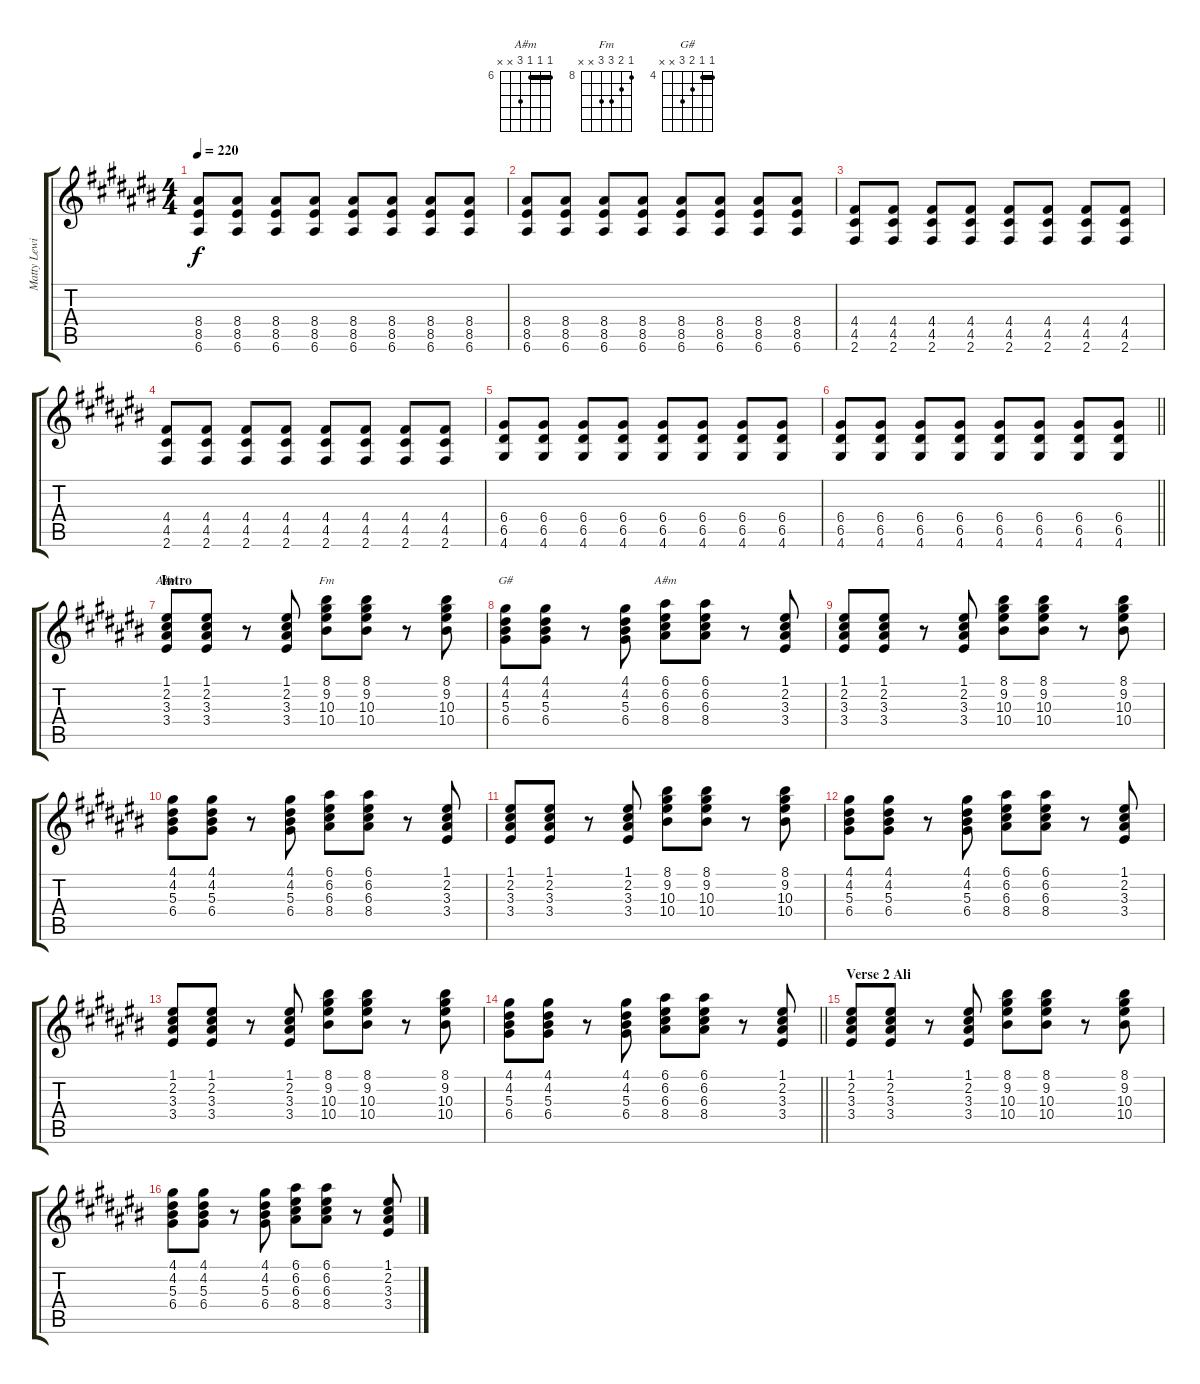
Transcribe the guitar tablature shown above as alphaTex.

\track ("Matty Lewis" "Matty Lewi") {instrument distortionguitar}
\staff {score tabs}
\tuning (E4 B3 G3 D3 A2 E2) {hide}
\chord ("A#m" 1 2 3 3 x x)
\chord ("Fm" 8 9 10 10 x x) {firstfret 8}
\chord ("G#" 4 4 5 6 x x) {firstfret 4 barre 4}
\chord ("A#m" 6 6 6 8 x x) {firstfret 6 barre 6}
\ts (4 4)
\tempo 220
\clef g2
\ks a#minor
(8.4 8.5 6.6).8{dy f} (8.4 8.5 6.6).8 (8.4 8.5 6.6).8 (8.4 8.5 6.6).8 (8.4 8.5 6.6).8 (8.4 8.5 6.6).8 (8.4 8.5 6.6).8 (8.4 8.5 6.6).8 |
(8.4 8.5 6.6).8 (8.4 8.5 6.6).8 (8.4 8.5 6.6).8 (8.4 8.5 6.6).8 (8.4 8.5 6.6).8 (8.4 8.5 6.6).8 (8.4 8.5 6.6).8 (8.4 8.5 6.6).8 |
(4.4 4.5 2.6).8 (4.4 4.5 2.6).8 (4.4 4.5 2.6).8 (4.4 4.5 2.6).8 (4.4 4.5 2.6).8 (4.4 4.5 2.6).8 (4.4 4.5 2.6).8 (4.4 4.5 2.6).8 |
(4.4 4.5 2.6).8 (4.4 4.5 2.6).8 (4.4 4.5 2.6).8 (4.4 4.5 2.6).8 (4.4 4.5 2.6).8 (4.4 4.5 2.6).8 (4.4 4.5 2.6).8 (4.4 4.5 2.6).8 |
(6.4 6.5 4.6).8 (6.4 6.5 4.6).8 (6.4 6.5 4.6).8 (6.4 6.5 4.6).8 (6.4 6.5 4.6).8 (6.4 6.5 4.6).8 (6.4 6.5 4.6).8 (6.4 6.5 4.6).8 |
\barLineRight lightlight
(6.4 6.5 4.6).8 (6.4 6.5 4.6).8 (6.4 6.5 4.6).8 (6.4 6.5 4.6).8 (6.4 6.5 4.6).8 (6.4 6.5 4.6).8 (6.4 6.5 4.6).8 (6.4 6.5 4.6).8 |
\section ("" "Intro")
(1.1 2.2 3.3 3.4).8{ch "A#m"} (1.1 2.2 3.3 3.4).8 r.8 (1.1 2.2 3.3 3.4).8 (8.1 9.2 10.3 10.4).8{ch "Fm"} (8.1 9.2 10.3 10.4).8 r.8 (8.1 9.2 10.3 10.4).8 |
(4.1 4.2 5.3 6.4).8{ch "G#"} (4.1 4.2 5.3 6.4).8 r.8 (4.1 4.2 5.3 6.4).8 (6.1 6.2 6.3 8.4).8{ch "A#m"} (6.1 6.2 6.3 8.4).8 r.8 (1.1 2.2 3.3 3.4).8 |
(1.1 2.2 3.3 3.4).8 (1.1 2.2 3.3 3.4).8 r.8 (1.1 2.2 3.3 3.4).8 (8.1 9.2 10.3 10.4).8 (8.1 9.2 10.3 10.4).8 r.8 (8.1 9.2 10.3 10.4).8 |
(4.1 4.2 5.3 6.4).8 (4.1 4.2 5.3 6.4).8 r.8 (4.1 4.2 5.3 6.4).8 (6.1 6.2 6.3 8.4).8 (6.1 6.2 6.3 8.4).8 r.8 (1.1 2.2 3.3 3.4).8 |
(1.1 2.2 3.3 3.4).8 (1.1 2.2 3.3 3.4).8 r.8 (1.1 2.2 3.3 3.4).8 (8.1 9.2 10.3 10.4).8 (8.1 9.2 10.3 10.4).8 r.8 (8.1 9.2 10.3 10.4).8 |
(4.1 4.2 5.3 6.4).8 (4.1 4.2 5.3 6.4).8 r.8 (4.1 4.2 5.3 6.4).8 (6.1 6.2 6.3 8.4).8 (6.1 6.2 6.3 8.4).8 r.8 (1.1 2.2 3.3 3.4).8 |
(1.1 2.2 3.3 3.4).8 (1.1 2.2 3.3 3.4).8 r.8 (1.1 2.2 3.3 3.4).8 (8.1 9.2 10.3 10.4).8 (8.1 9.2 10.3 10.4).8 r.8 (8.1 9.2 10.3 10.4).8 |
\barLineRight lightlight
(4.1 4.2 5.3 6.4).8 (4.1 4.2 5.3 6.4).8 r.8 (4.1 4.2 5.3 6.4).8 (6.1 6.2 6.3 8.4).8 (6.1 6.2 6.3 8.4).8 r.8 (1.1 2.2 3.3 3.4).8 |
\section ("" "Verse 2 Ali")
(1.1 2.2 3.3 3.4).8 (1.1 2.2 3.3 3.4).8 r.8 (1.1 2.2 3.3 3.4).8 (8.1 9.2 10.3 10.4).8 (8.1 9.2 10.3 10.4).8 r.8 (8.1 9.2 10.3 10.4).8 |
(4.1 4.2 5.3 6.4).8 (4.1 4.2 5.3 6.4).8 r.8 (4.1 4.2 5.3 6.4).8 (6.1 6.2 6.3 8.4).8 (6.1 6.2 6.3 8.4).8 r.8 (1.1 2.2 3.3 3.4).8
